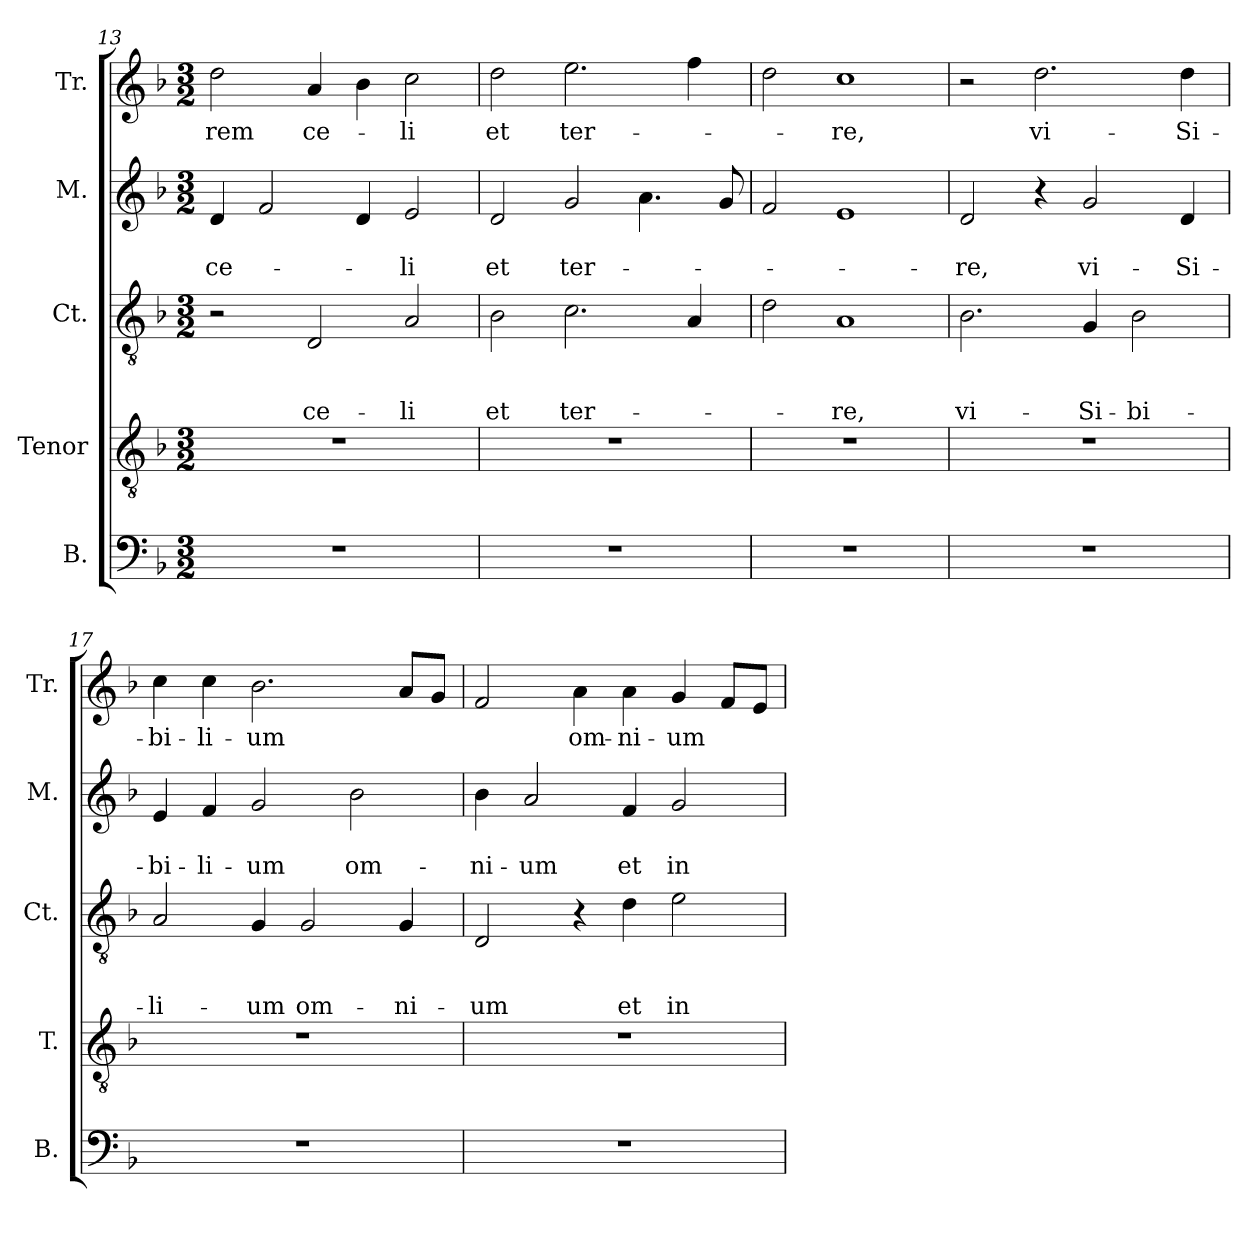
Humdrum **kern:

**kern	**kern	**kern	**text	**text	**text	**kern	**text	**text	**kern	**text
*part5	*part4	*part3	*part3	*part3	*part3	*part2	*part2	*part2	*part1	*part1
*staff5	*staff4	*staff3	*staff3	*staff3	*staff3	*staff2	*staff2	*staff2	*staff1	*staff1
*I"B.	*I"Tenor	*I"Ct.	*	*	*	*I"M.	*	*	*I"Tr.	*
*I'B.	*I'T.	*I'Ct.	*	*	*	*I'M.	*	*	*I'Tr.	*
*clefF4	*clefGv2	*clefGv2	*	*	*	*clefG2	*	*	*clefG2	*
*k[b-]	*k[b-]	*k[b-]	*	*	*	*k[b-]	*	*	*k[b-]	*
*F:	*F:	*F:	*	*	*	*F:	*	*	*F:	*
*M3/2	*M3/2	*M3/2	*	*	*	*M3/2	*	*	*M3/2	*
=13	=13	=13	=13	=13	=13	=13	=13	=13	=13	=13
!	!	!	!	!	!	!	!	!LO:LY:b	!	!LO:LY:b
1.r	1.r	2r	.	.	.	4d/	.	ce-	2dd\	-rem
.	.	.	.	.	.	2f/	.	.	.	.
!	!	!	!	!	!LO:LY:b	!	!	!	!	!LO:LY:b
.	.	2D/	.	.	ce-	.	.	.	4a/	ce-
.	.	.	.	.	.	4d/	.	.	4b-\	.
!	!	!	!	!	!LO:LY:b	!	!	!LO:LY:b	!	!LO:LY:b
.	.	2A/	.	.	-li	2e/	.	-li	2cc\	-li
=14	=14	=14	=14	=14	=14	=14	=14	=14	=14	=14
!	!	!	!	!	!LO:LY:b	!	!	!LO:LY:b	!	!LO:LY:b
1.r	1.r	2B-\	.	.	et	2d/	.	et	2dd\	et
!	!	!	!	!	!LO:LY:b	!	!	!LO:LY:b	!	!LO:LY:b
.	.	2.c\	.	.	ter-	2g/	.	ter-	2.ee\	ter-
.	.	.	.	.	.	4.a\	.	.	.	.
.	.	4A/	.	.	.	.	.	.	4ff\	.
.	.	.	.	.	.	8g/	.	.	.	.
=15	=15	=15	=15	=15	=15	=15	=15	=15	=15	=15
1.r	1.r	2d\	.	.	.	2f/	.	.	2dd\	.
!	!	!	!	!	!LO:LY:b	!	!	!	!	!LO:LY:b
.	.	1A	.	.	-re,	1e	.	.	1cc	-re,
=16	=16	=16	=16	=16	=16	=16	=16	=16	=16	=16
!	!	!	!	!	!LO:LY:b	!	!	!LO:LY:b	!	!
1.r	1.r	2.B-\	.	.	vi-	2d/	.	-re,	2r	.
!	!	!	!	!	!	!	!	!	!	!LO:LY:b
.	.	.	.	.	.	4r	.	.	2.dd\	vi-
!	!	!	!	!	!LO:LY:b	!	!	!LO:LY:b	!	!
.	.	4G/	.	.	-Si-	2g/	.	vi-	.	.
!	!	!	!	!	!LO:LY:b	!	!	!	!	!
.	.	2B-\	.	.	-bi-	.	.	.	.	.
!	!	!	!	!	!	!	!	!LO:LY:b	!	!LO:LY:b
.	.	.	.	.	.	4d/	.	-Si-	4dd\	-Si-
=17	=17	=17	=17	=17	=17	=17	=17	=17	=17	=17
!	!	!	!	!	!LO:LY:b	!	!	!LO:LY:b	!	!LO:LY:b
1.r	1.r	2A/	.	.	-li-	4e/	.	-bi-	4cc\	-bi-
!	!	!	!	!	!	!	!	!LO:LY:b	!	!LO:LY:b
.	.	.	.	.	.	4f/	.	-li-	4cc\	-li-
!	!	!	!	!	!LO:LY:b	!	!	!LO:LY:b	!	!LO:LY:b
.	.	4G/	.	.	-um	2g/	.	-um	2.b-\	-um
!	!	!	!	!	!LO:LY:b	!	!	!	!	!
.	.	2G/	.	.	om-	.	.	.	.	.
!	!	!	!	!	!	!	!	!LO:LY:b	!	!
.	.	.	.	.	.	2b-\	.	om-	.	.
!	!	!	!	!	!LO:LY:b	!	!	!	!	!
.	.	4G/	.	.	-ni-	.	.	.	8a/L	.
.	.	.	.	.	.	.	.	.	8g/J	.
!!LO:LB:g=z
=18	=18	=18	=18	=18	=18	=18	=18	=18	=18	=18
!	!	!	!	!	!LO:LY:b	!	!	!LO:LY:b	!	!
1.r	1.r	2D/	.	.	-um	4b-\	.	-ni-	2f/	.
!	!	!	!	!	!	!	!	!LO:LY:b	!	!
.	.	.	.	.	.	2a/	.	-um	.	.
!	!	!	!	!	!	!	!	!	!	!LO:LY:b
.	.	4r	.	.	.	.	.	.	4a\	om-
!	!	!	!	!	!LO:LY:b	!	!	!LO:LY:b	!	!LO:LY:b:rj
.	.	4d\	.	.	et	4f/	.	et	4a\	-ni-
!	!	!	!	!	!LO:LY:b	!	!	!LO:LY:b	!	!LO:LY:b
.	.	2e\	.	.	in-	2g/	.	in-	4g/	-um
.	.	.	.	.	.	.	.	.	8f/L	.
.	.	.	.	.	.	.	.	.	8e/J	.
=	=	=	=	=	=	=	=	=	=	=
*-	*-	*-	*-	*-	*-	*-	*-	*-	*-	*-
